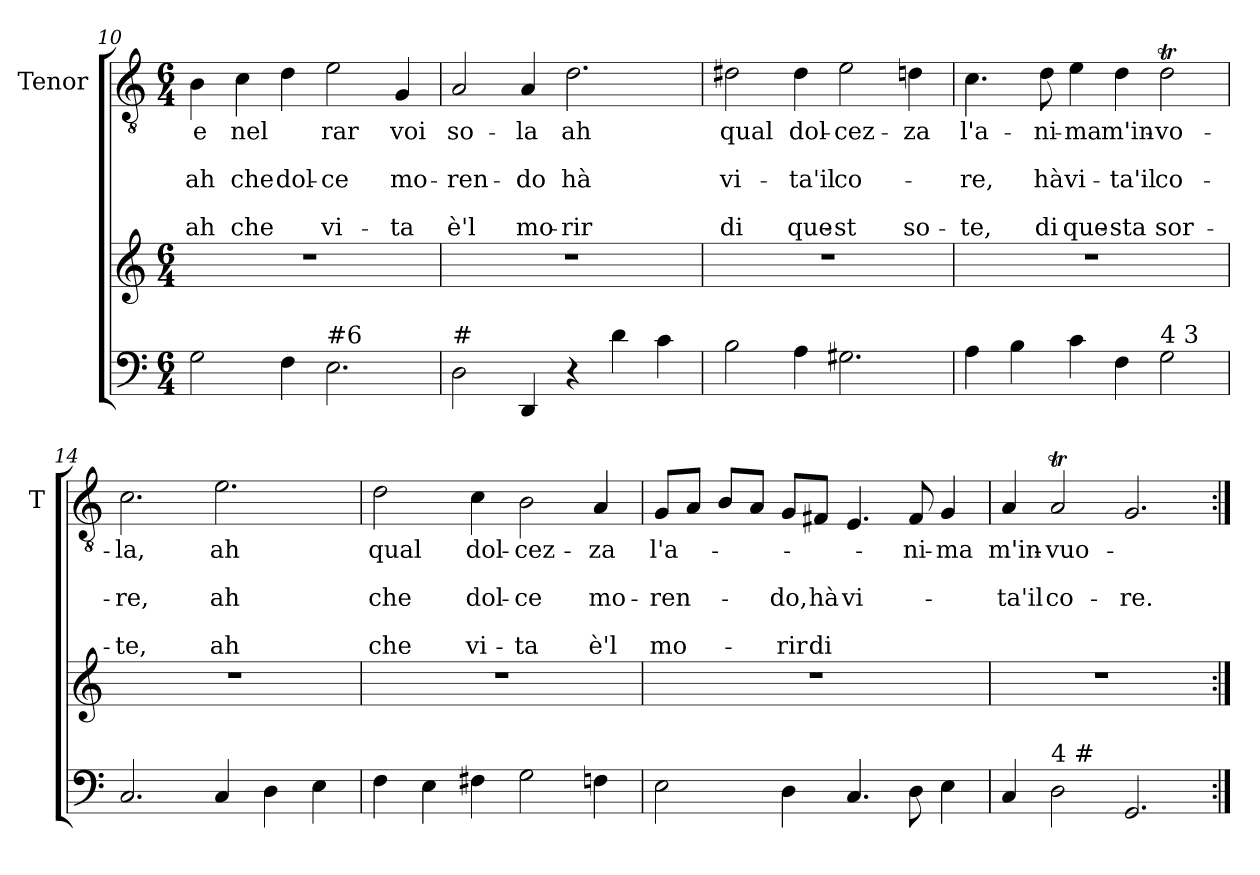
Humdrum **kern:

**kern	**kern	**kern	**text	**text	**text	**text	**text
*part2	*part2	*part1	*part1	*part1	*part1	*part1	*part1
*staff3	*staff2	*staff1	*staff1	*staff1	*staff1	*staff1	*staff1
*	*	*I"Tenor	*	*	*	*	*
*	*	*I'T	*	*	*	*	*
!!LO:PB:g=z
*clefF4	*clefG2	*clefGv2	*	*	*	*	*
*k[]	*k[]	*k[]	*	*	*	*	*
*C:	*C:	*C:	*	*	*	*	*
*M6/4	*M6/4	*M6/4	*	*	*	*	*
=10	=10	=10	=10	=10	=10	=10	=10
!	!	!	!LO:LY:b	!	!LO:LY:b	!	!LO:LY:b
2G\	1.r	4B\	e	.	ah	.	ah
!	!	!	!LO:LY:b	!	!LO:LY:b	!	!LO:LY:b
.	.	4c\	nel	.	che	.	che
!	!	!	!	!	!LO:LY:b	!	!
4F\	.	4d\	.	.	dol-	.	.
!LO:TX:a:t=#6	!	!	!	!	!	!	!
!	!	!	!LO:LY:b	!	!LO:LY:b	!	!LO:LY:b
2.E\	.	2e\	-rar	.	-ce	.	vi-
!	!	!	!LO:LY:b	!	!LO:LY:b	!	!LO:LY:b
.	.	4G/	voi	.	mo-	.	-ta
=11	=11	=11	=11	=11	=11	=11	=11
!LO:TX:a:t=#	!	!	!	!	!	!	!
!	!	!	!LO:LY:b	!	!LO:LY:b	!	!LO:LY:b
2D\	1.r	2A/	so-	.	-ren-	.	è'l
!	!	!	!LO:LY:b	!	!LO:LY:b	!	!LO:LY:b
4DD/	.	4A/	-la	.	-do	.	mo-
!	!	!	!LO:LY:b	!	!LO:LY:b	!	!LO:LY:b
4r	.	2.d\	ah	.	hà	.	-rir
4d\	.	.	.	.	.	.	.
4c\	.	.	.	.	.	.	.
=12	=12	=12	=12	=12	=12	=12	=12
!	!	!	!LO:LY:b	!	!LO:LY:b	!	!LO:LY:b
2B\	1.r	2d#X\	qual	.	vi-	.	di
!	!	!	!LO:LY:b	!	!LO:LY:b	!	!LO:LY:b
4A\	.	4d#\	dol-	.	-ta'il	.	que-
!	!	!	!LO:LY:b	!	!LO:LY:b	!	!LO:LY:b
2.G#X\	.	2e\	-cez-	.	co-	.	-st
!	!	!	!LO:LY:b	!	!	!	!LO:LY:b
.	.	4dn\	-za	.	.	.	so-
=13	=13	=13	=13	=13	=13	=13	=13
!	!	!	!LO:LY:b	!	!LO:LY:b	!	!LO:LY:b
4A\	1.r	4.c\	l'a-	.	-re,	.	-te,
4B\	.	.	.	.	.	.	.
!	!	!	!LO:LY:b	!	!LO:LY:b	!	!LO:LY:b
.	.	8d\	-ni-	.	hà	.	di
!	!	!	!LO:LY:b	!	!LO:LY:b	!	!LO:LY:b
4c\	.	4e\	-ma	.	vi-	.	que-
!	!	!	!LO:LY:b	!	!LO:LY:b	!	!LO:LY:b
4F\	.	4d\	m'in-	.	-ta'il	.	-sta
!LO:TX:a:t=4 3	!	!	!	!	!	!	!
!	!	!	!LO:LY:b	!	!LO:LY:b	!	!LO:LY:b
2G\	.	2dT\	-vo-	.	co-	.	sor-
!!LO:LB:g=z
=14	=14	=14	=14	=14	=14	=14	=14
!	!	!	!LO:LY:b	!	!LO:LY:b	!	!LO:LY:b
2.C/	1.r	2.c\	-la,	.	-re,	.	-te,
!	!	!	!LO:LY:b	!	!LO:LY:b	!	!LO:LY:b
4C/	.	2.e\	ah	.	ah	.	ah
4D\	.	.	.	.	.	.	.
4E\	.	.	.	.	.	.	.
=15	=15	=15	=15	=15	=15	=15	=15
!	!	!	!LO:LY:b	!	!LO:LY:b	!	!LO:LY:b
4F\	1.r	2d\	qual	.	che	.	che
4E\	.	.	.	.	.	.	.
!	!	!	!LO:LY:b	!	!LO:LY:b	!	!LO:LY:b
4F#X\	.	4c\	dol-	.	dol-	.	vi-
!	!	!	!LO:LY:b	!	!LO:LY:b	!	!LO:LY:b
2G\	.	2B\	-cez-	.	-ce	.	-ta
!	!	!	!LO:LY:b	!	!LO:LY:b	!	!LO:LY:b
4Fn\	.	4A/	-za	.	mo-	.	è'l
=16	=16	=16	=16	=16	=16	=16	=16
!	!	!	!LO:LY:b	!	!LO:LY:b	!	!LO:LY:b
2E\	1.r	8G/L	l'a-	.	-ren-	.	mo-
.	.	8A/J	.	.	.	.	.
.	.	8B/L	.	.	.	.	.
.	.	8A/J	.	.	.	.	.
!	!	!	!	!	!LO:LY:b	!	!LO:LY:b
4D\	.	8G/L	.	.	-do,	.	-rir
!	!	!	!	!	!LO:LY:b	!	!LO:LY:b
.	.	8F#X/J	.	.	hà	.	di
!	!	!	!	!	!LO:LY:b	!	!
4.C/	.	4.E/	.	.	vi-	.	.
!	!	!	!LO:LY:b	!	!	!	!
8D\	.	8F#/	-ni-	.	.	.	.
!	!	!	!LO:LY:b	!	!	!	!
4E\	.	4G/	-ma	.	.	.	.
=17	=17	=17	=17	=17	=17	=17	=17
!	!	!	!LO:LY:b	!	!LO:LY:b	!	!
4C/	1.r	4A/	m'in-	.	-ta'il	.	.
!LO:TX:a:t=4   #	!	!	!	!	!	!	!
!	!	!	!LO:LY:b	!	!LO:LY:b	!	!
2D\	.	2AT/	-vuo-	.	co-	.	.
!	!	!	!	!	!LO:LY:b	!	!
2.GG/	.	2.G/	.	.	-re.	.	.
=:|!	=:|!	=:|!	=:|!	=:|!	=:|!	=:|!	=:|!
*-	*-	*-	*-	*-	*-	*-	*-
